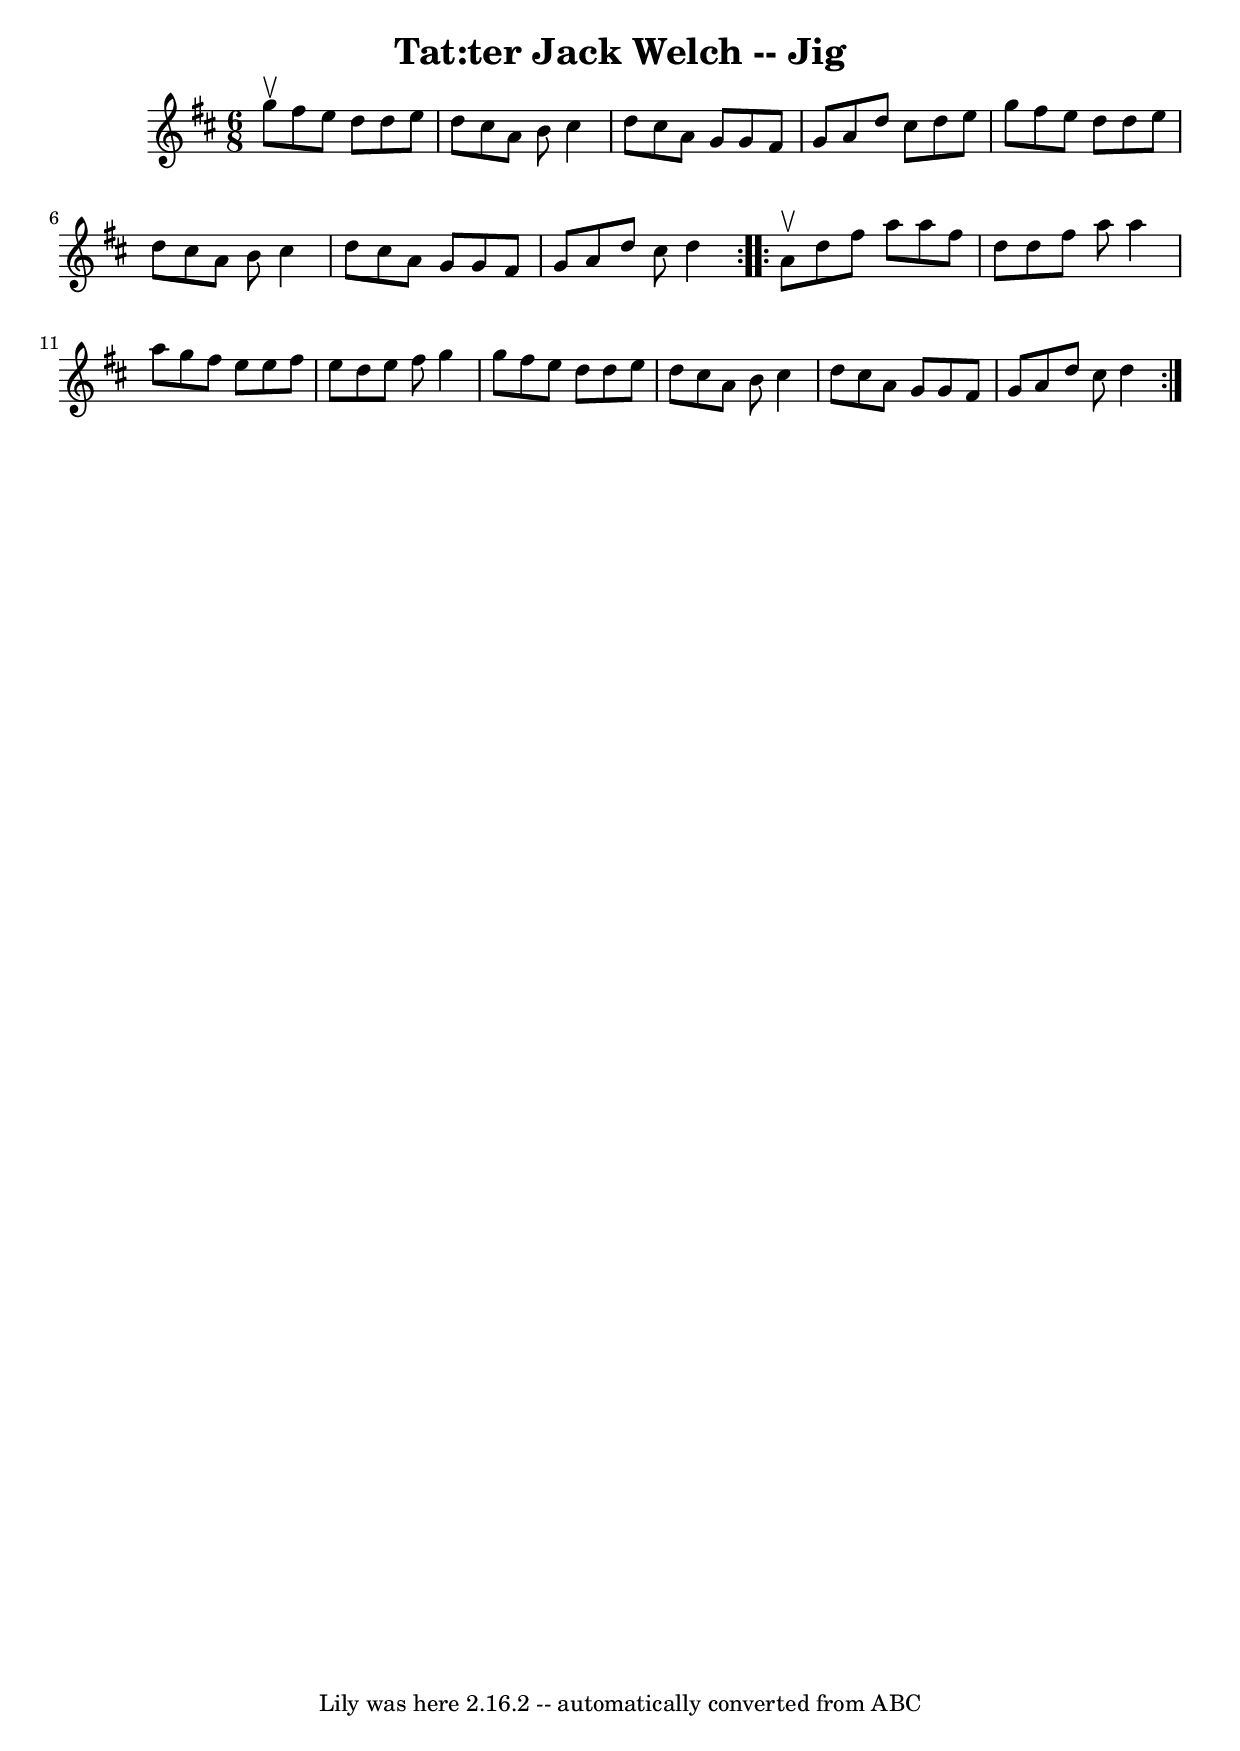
\version "2.16.2"
\include "Mammoth.ily"
\header {
  %% book = "Ryan's Mammoth Collection"
  crossRefNumber = "1"
  footnotes = "\\\\91 481"
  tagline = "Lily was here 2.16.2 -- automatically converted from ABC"
  title = "Tat:ter Jack Welch -- Jig"

}
voicedefault =  {



  \repeat volta 2 {

    \time 6/8 
    \key d \major
    g''8^\upbow |
    fis''8 e''8 d''8    
    d''8 e''8 d''8    |
    cis''8 a'8 b'8 cis''4 d''8     |
    cis''8 a'8 g'8 g'8 fis'8 g'8    |
    a'8    
    d''8 cis''8 d''8 e''8 g''8    |
    fis''8 e''8 d''8   
    d''8 e''8 d''8    |
    cis''8 a'8 b'8 cis''4 d''8     |
    cis''8 a'8 g'8 g'8 fis'8 g'8    |
    a'8    
    d''8 cis''8 d''4  
  }     
  \repeat volta 2 {
    a'8^\upbow |
    d''8 
    fis''8 a''8 a''8 fis''8 d''8    |
    d''8 fis''8    
    a''8 a''4 a''8    |
    g''8 fis''8 e''8 e''8 fis''8    
    e''8    |
    d''8 e''8 fis''8 g''4 g''8    |
    
    fis''8 e''8 d''8 d''8 e''8 d''8    |
    cis''8 a'8    
    b'8 cis''4 d''8    |
    cis''8 a'8 g'8 g'8 fis'8 g'8  |
    a'8 d''8 cis''8 d''4  
  }   

}

\score{
  <<

    \context Staff="default"
    {
      \voicedefault 
      
    }

  >>
  \layout {
    
  }
  \midi {
  }

}
